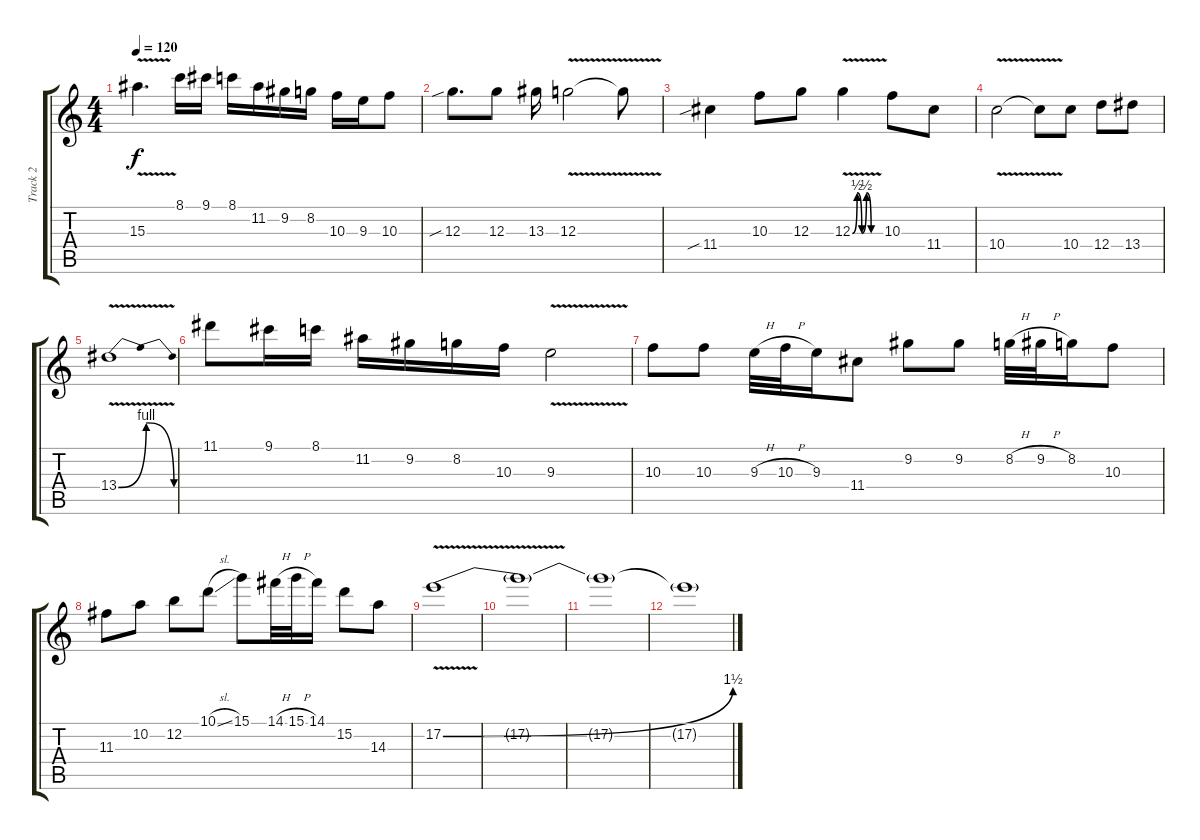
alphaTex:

\track ("Track 2" "Track 2") {instrument distortionguitar}
\staff {score tabs}
\tuning (E4 B3 G3 D3 A2 E2) {hide}
\ts (4 4)
\tempo 120
\clef g2
\ks c
15.3{v}.4{d dy f} 8.1.16 9.1.16 8.1.16 11.2.16 9.2.16 8.2.16 10.3.16 9.3.16 10.3.8 |
12.3{sib}.8{d} 12.3.8 13.3.16 12.3{v}.2 12.3{t}.8 |
11.4{sib}.4 10.3.8 12.3.8 12.3{be (custom 0 0 10 2 20 0 30 2 40 0 60 0) v}.4 10.3.8 11.4.8 |
10.4{v}.2 10.4{t}.8 10.4.8 12.4.8 13.4.8 |
13.4{be (bendrelease 0 0 10 4 20 4 60 0) v}.1 |
11.1.8 9.1.16 8.1.16 11.2.16 9.2.16 8.2.16 10.3.16 9.3{v}.2 |
10.3.8 10.3.8 9.3{h}.32 10.3{h}.32 9.3.16 11.4.8 9.2.8 9.2.8 8.2{h}.32 9.2{h}.32 8.2.16 10.3.8 |
11.3.8 10.2.8 12.2.8 10.1{sl}.8 15.1.8 14.1{h}.32 15.1{h}.32 14.1.16 15.2.8 14.3.8 |
17.2{be (bend 0 0 60 6) v}.1 |
17.2{t}.1 |
17.2{t}.1{volume 0} |
17.2{t}.1
